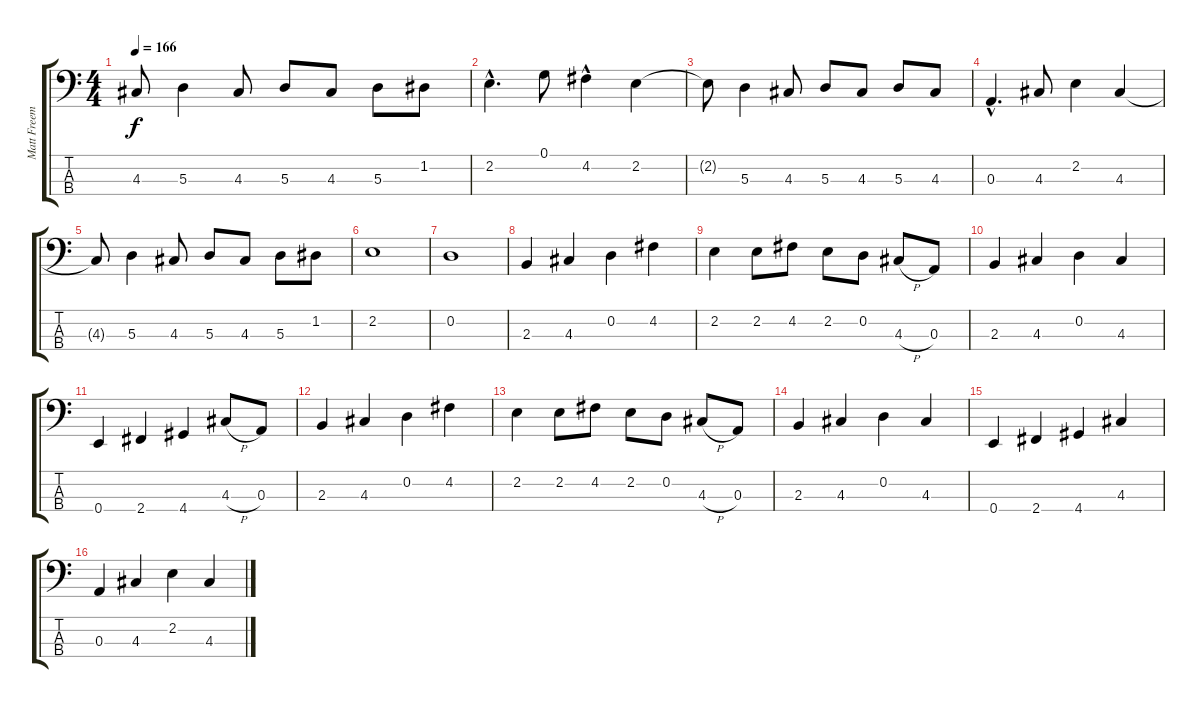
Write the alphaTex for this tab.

\track ("Matt Freeman" "Matt Freem") {instrument electricbasspick}
\staff {score tabs}
\tuning (G2 D2 A1 E1) {hide}
\ts (4 4)
\tempo 166
\clef f4
\ks c
4.3{t}.8{dy f} 5.3.4 4.3.8 5.3.8 4.3.8 5.3.8 1.2.8 |
2.2{hac}.4{d} 0.1.8 4.2{hac}.4 2.2.4 |
2.2{t}.8 5.3.4 4.3.8 5.3.8 4.3.8 5.3.8 4.3.8 |
0.3{hac}.4{d} 4.3.8 2.2.4 4.3.4 |
4.3{t}.8 5.3.4 4.3.8 5.3.8 4.3.8 5.3.8 1.2.8 |
2.2.1 |
0.2.1 |
2.3.4 4.3.4 0.2.4 4.2.4 |
2.2.4 2.2.8 4.2.8 2.2.8 0.2.8 4.3{h}.8 0.3.8 |
2.3.4 4.3.4 0.2.4 4.3.4 |
0.4.4 2.4.4 4.4.4 4.3{h}.8 0.3.8 |
2.3.4 4.3.4 0.2.4 4.2.4 |
2.2.4 2.2.8 4.2.8 2.2.8 0.2.8 4.3{h}.8 0.3.8 |
2.3.4 4.3.4 0.2.4 4.3.4 |
0.4.4 2.4.4 4.4.4 4.3.4 |
0.3.4 4.3.4 2.2.4 4.3.4
